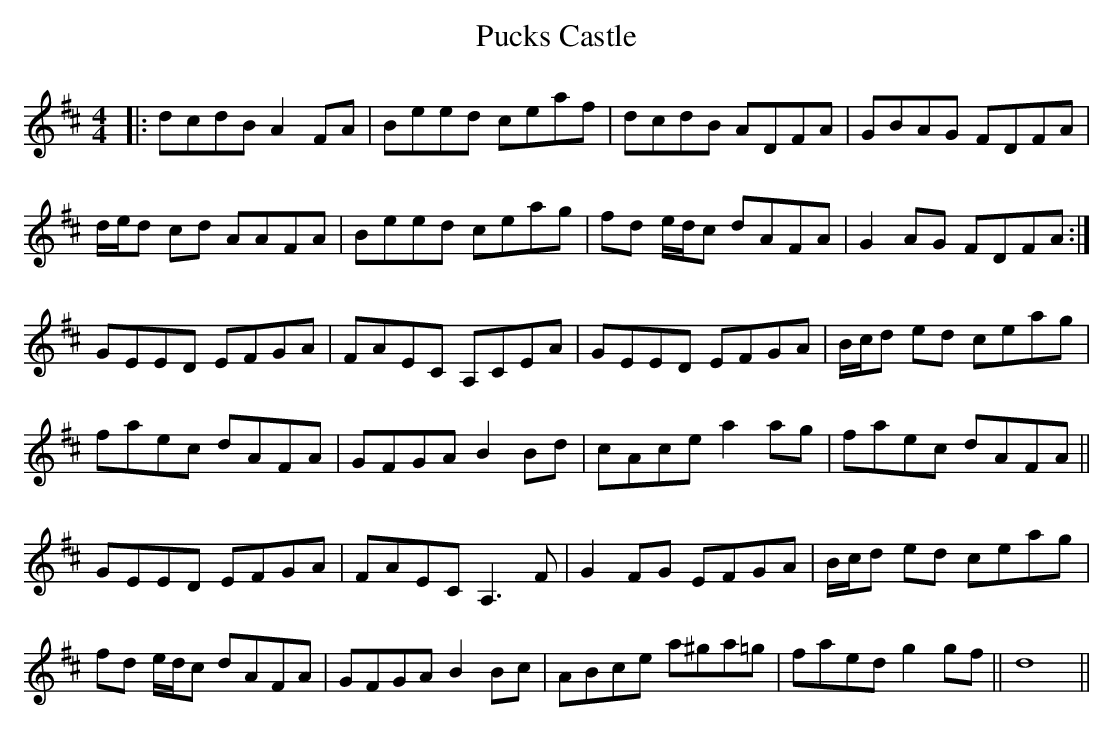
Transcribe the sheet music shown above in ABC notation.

X:1
T: Pucks Castle
M: 4/4
L: 1/8
K: Dmaj
|:dcdB A2FA|Beed ceaf|dcdB ADFA|GBAG FDFA|
d1/2e1/2d cd AAFA|Beed ceag|fd e1/2d1/2c dAFA|G2AG FDFA:|
GEED EFGA|FAEC A,CEA|GEED EFGA|B1/2c1/2d ed ceag|
faec dAFA|GFGA B2 Bd|cAce a2ag|faec dAFA||
GEED EFGA|FAEC A,3F|G2FG EFGA|B1/2c1/2d ed ceag|
fd e1/2d1/2c dAFA|GFGA B2Bc|ABce a^ga=g|faed g2 gf||d8||
